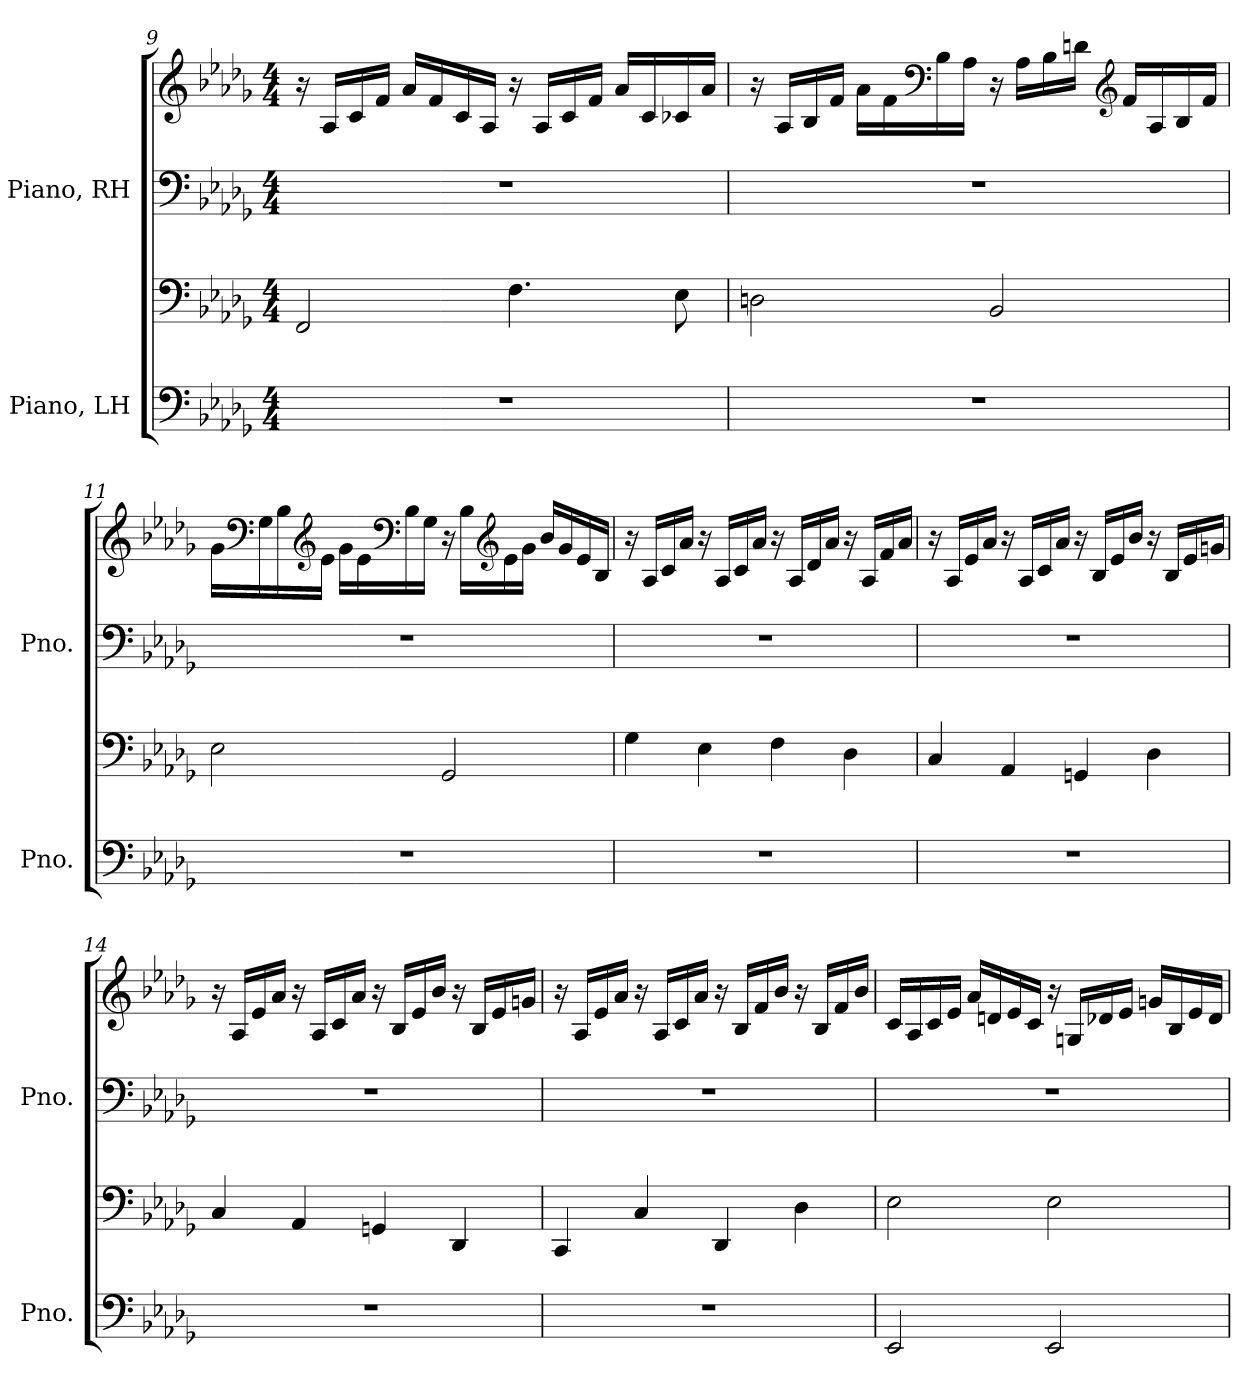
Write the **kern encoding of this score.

**kern	**kern	**kern	**kern
*part2	*part2	*part1	*part1
*staff4	*staff3	*staff2	*staff1
*I"Piano, LH	*	*I"Piano, RH	*
*I'Pno.	*	*I'Pno.	*
!!LO:LB:g=z
*clefF4	*clefF4	*clefF4	*clefG2
*k[b-e-a-d-g-]	*k[b-e-a-d-g-]	*k[b-e-a-d-g-]	*k[b-e-a-d-g-]
*M4/4	*M4/4	*M4/4	*M4/4
=9	=9	=9	=9
1r	2FF/	1r	16r
.	.	.	16A-/LL
.	.	.	16c/
.	.	.	16f/JJ
.	.	.	16a-/LL
.	.	.	16f/
.	.	.	16c/
.	.	.	16A-/JJ
.	4.F\	.	16r
.	.	.	16A-/LL
.	.	.	16c/
.	.	.	16f/JJ
.	.	.	16a-/LL
.	.	.	16c/
.	8E-\	.	16c-X/
.	.	.	16a-/JJ
=10	=10	=10	=10
1r	2Dn\	1r	16r
.	.	.	16A-/LL
.	.	.	16B-/
.	.	.	16f/JJ
.	.	.	16a-\LL
.	.	.	16f\
*	*	*	*clefF4
.	.	.	16B-\
.	.	.	16A-\JJ
.	2BB-/	.	16r
.	.	.	16A-\LL
.	.	.	16B-\
.	.	.	16dn\JJ
*	*	*	*clefG2
.	.	.	16f/LL
.	.	.	16A-/
.	.	.	16B-/
.	.	.	16f/JJ
!!LO:PB:g=z
=11	=11	=11	=11
1r	2E-\	1r	16g-\LL
*	*	*	*clefF4
.	.	.	16G-\
.	.	.	16B-\
*	*	*	*clefG2
.	.	.	16e-\JJ
.	.	.	16g-\LL
.	.	.	16e-\
*	*	*	*clefF4
.	.	.	16B-\
.	.	.	16G-\JJ
.	2GG-/	.	16r
.	.	.	16B-\LL
*	*	*	*clefG2
.	.	.	16e-\
.	.	.	16g-\JJ
.	.	.	16b-/LL
.	.	.	16g-/
.	.	.	16e-/
.	.	.	16B-/JJ
=12	=12	=12	=12
1r	4G-\	1r	16r
.	.	.	16A-/LL
.	.	.	16c/
.	.	.	16a-/JJ
.	4E-\	.	16r
.	.	.	16A-/LL
.	.	.	16c/
.	.	.	16a-/JJ
.	4F\	.	16r
.	.	.	16A-/LL
.	.	.	16d-/
.	.	.	16a-/JJ
.	4D-\	.	16r
.	.	.	16A-/LL
.	.	.	16f/
.	.	.	16a-/JJ
!!LO:LB:g=z
=13	=13	=13	=13
1r	4C/	1r	16r
.	.	.	16A-/LL
.	.	.	16e-/
.	.	.	16a-/JJ
.	4AA-/	.	16r
.	.	.	16A-/LL
.	.	.	16c/
.	.	.	16a-/JJ
.	4GGn/	.	16r
.	.	.	16B-/LL
.	.	.	16e-/
.	.	.	16b-/JJ
.	4D-\	.	16r
.	.	.	16B-/LL
.	.	.	16e-/
.	.	.	16gn/JJ
=14	=14	=14	=14
1r	4C/	1r	16r
.	.	.	16A-/LL
.	.	.	16e-/
.	.	.	16a-/JJ
.	4AA-/	.	16r
.	.	.	16A-/LL
.	.	.	16c/
.	.	.	16a-/JJ
.	4GGn/	.	16r
.	.	.	16B-/LL
.	.	.	16e-/
.	.	.	16b-/JJ
.	4DD-/	.	16r
.	.	.	16B-/LL
.	.	.	16e-/
.	.	.	16gn/JJ
!!LO:LB:g=z
=15	=15	=15	=15
1r	4CC/	1r	16r
.	.	.	16A-/LL
.	.	.	16e-/
.	.	.	16a-/JJ
.	4C/	.	16r
.	.	.	16A-/LL
.	.	.	16c/
.	.	.	16a-/JJ
.	4DD-/	.	16r
.	.	.	16B-/LL
.	.	.	16f/
.	.	.	16b-/JJ
.	4D-\	.	16r
.	.	.	16B-/LL
.	.	.	16f/
.	.	.	16b-/JJ
=16	=16	=16	=16
2EE-/	2E-\	1r	16c/LL
.	.	.	16A-/
.	.	.	16c/
.	.	.	16e-/JJ
.	.	.	16a-/LL
.	.	.	16dn/
.	.	.	16e-/
.	.	.	16c/JJ
2EE-/	2E-\	.	16r
.	.	.	16Gn/LL
.	.	.	16d-X/
.	.	.	16e-/JJ
.	.	.	16gn/LL
.	.	.	16B-/
.	.	.	16e-/
.	.	.	16d-/JJ
=	=	=	=
*-	*-	*-	*-
